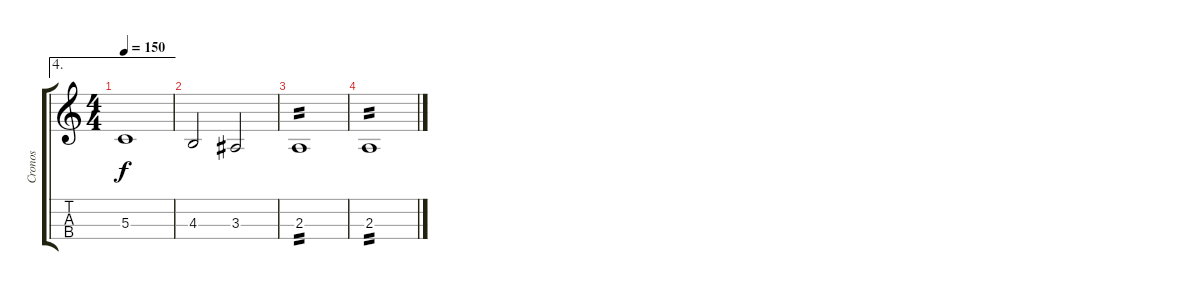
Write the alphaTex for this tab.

\track ("Cronos" "Cronos") {instrument electricbasspick}
\staff {score tabs}
\tuning (G3 C3 G2 C2) {hide}
\ae 4
\ts (4 4)
\tempo 150
\clef g2
\ks c
5.3.1{dy f} |
4.3.2 3.3.2 |
2.3.1{tp 2} |
2.3.1{tp 2}
